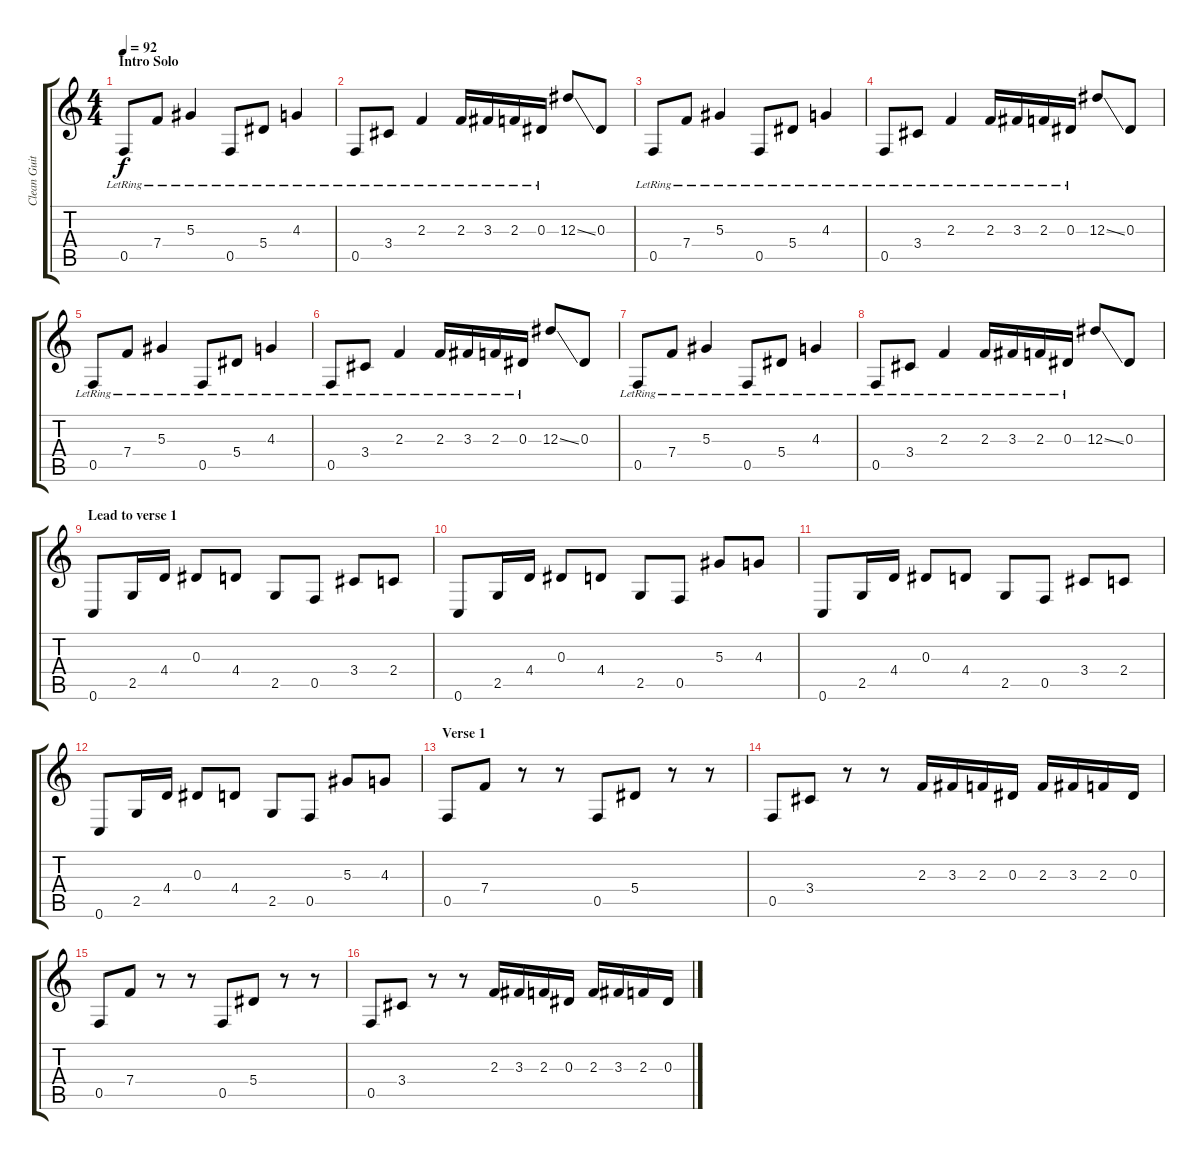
\track ("Clean Guitar (with tremelo)" "Clean Guit") {instrument electricguitarclean}
\staff {score tabs}
\tuning (C4 G3 Eb3 Bb2 F2 C2) {hide}
\ts (4 4)
\section ("" "Intro Solo")
\tempo 92
\clef g2
\ks c
0.5{lr}.8{dy f} 7.4{lr}.8 5.3{lr}.4 0.5{lr}.8 5.4{lr}.8 4.3{lr}.4 |
0.5{lr}.8 3.4{lr}.8 2.3{lr}.4 2.3{lr}.16 3.3{lr}.16 2.3{lr}.16 0.3{lr}.16 12.3{ss}.8 0.3.8 |
0.5{lr}.8 7.4{lr}.8 5.3{lr}.4 0.5{lr}.8 5.4{lr}.8 4.3{lr}.4 |
0.5{lr}.8 3.4{lr}.8 2.3{lr}.4 2.3{lr}.16 3.3{lr}.16 2.3{lr}.16 0.3{lr}.16 12.3{ss}.8 0.3.8 |
0.5{lr}.8 7.4{lr}.8 5.3{lr}.4 0.5{lr}.8 5.4{lr}.8 4.3{lr}.4 |
0.5{lr}.8 3.4{lr}.8 2.3{lr}.4 2.3{lr}.16 3.3{lr}.16 2.3{lr}.16 0.3{lr}.16 12.3{ss}.8 0.3.8 |
0.5{lr}.8 7.4{lr}.8 5.3{lr}.4 0.5{lr}.8 5.4{lr}.8 4.3{lr}.4 |
0.5{lr}.8 3.4{lr}.8 2.3{lr}.4 2.3{lr}.16 3.3{lr}.16 2.3{lr}.16 0.3{lr}.16 12.3{ss}.8 0.3.8 |
\section ("" "Lead to verse 1")
0.6.8 2.5.16 4.4.16 0.3.8 4.4.8 2.5.8 0.5.8 3.4.8 2.4.8 |
0.6.8 2.5.16 4.4.16 0.3.8 4.4.8 2.5.8 0.5.8 5.3.8 4.3.8 |
0.6.8 2.5.16 4.4.16 0.3.8 4.4.8 2.5.8 0.5.8 3.4.8 2.4.8 |
0.6.8 2.5.16 4.4.16 0.3.8 4.4.8 2.5.8 0.5.8 5.3.8 4.3.8 |
\section ("" "Verse 1")
0.5.8 7.4.8 r.8 r.8 0.5.8 5.4.8 r.8 r.8 |
0.5.8 3.4.8 r.8 r.8 2.3.16 3.3.16 2.3.16 0.3.16 2.3.16 3.3.16 2.3.16 0.3.16 |
0.5.8 7.4.8 r.8 r.8 0.5.8 5.4.8 r.8 r.8 |
0.5.8 3.4.8 r.8 r.8 2.3.16 3.3.16 2.3.16 0.3.16 2.3.16 3.3.16 2.3.16 0.3.16
